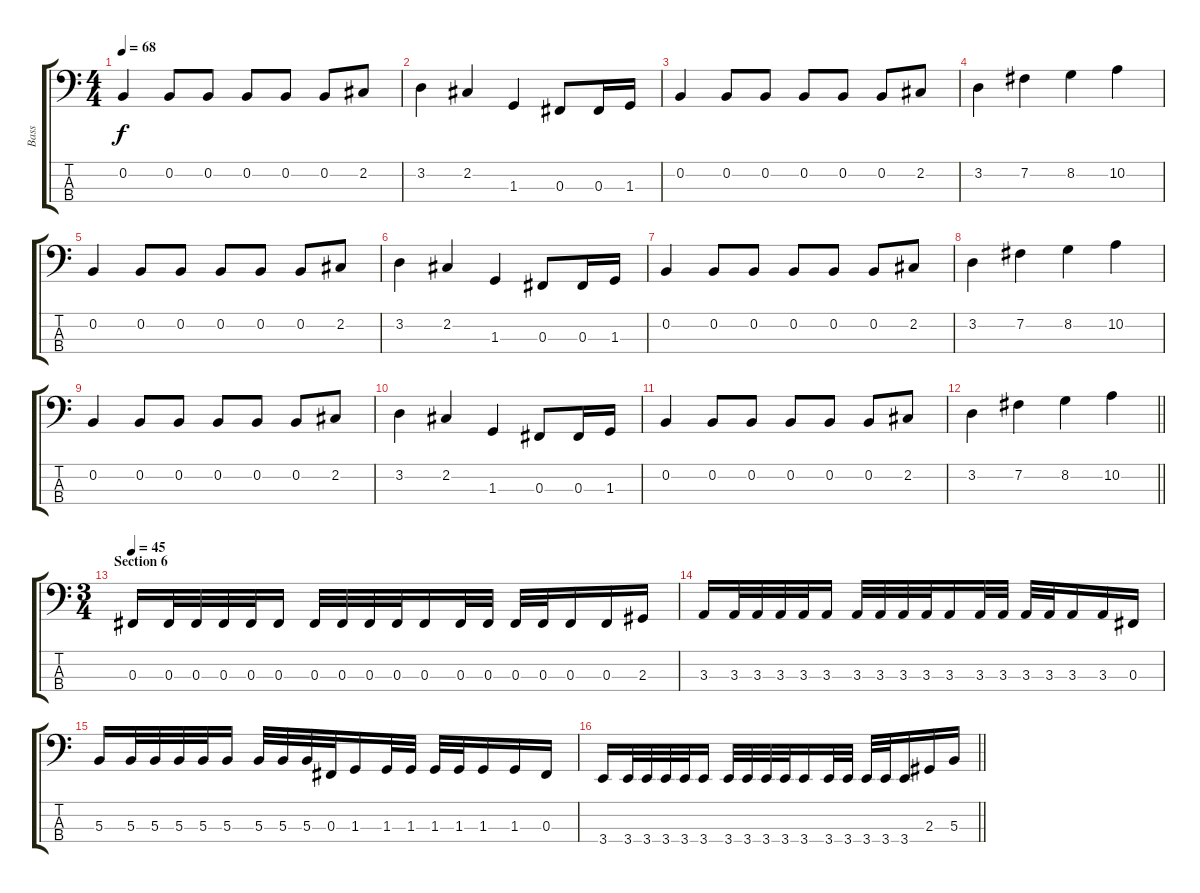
\track ("Bass" "Bass") {instrument electricbasspick}
\staff {score tabs}
\tuning (E2 B1 Gb1 Db1) {hide}
\ts (4 4)
\tempo 68
\clef f4
\ks c
0.2.4{dy f} 0.2.8 0.2.8 0.2.8 0.2.8 0.2.8 2.2.8 |
3.2.4 2.2.4 1.3.4 0.3.8 0.3.16 1.3.16 |
0.2.4 0.2.8 0.2.8 0.2.8 0.2.8 0.2.8 2.2.8 |
3.2.4 7.2.4 8.2.4 10.2.4 |
0.2.4 0.2.8 0.2.8 0.2.8 0.2.8 0.2.8 2.2.8 |
3.2.4 2.2.4 1.3.4 0.3.8 0.3.16 1.3.16 |
0.2.4 0.2.8 0.2.8 0.2.8 0.2.8 0.2.8 2.2.8 |
3.2.4 7.2.4 8.2.4 10.2.4 |
0.2.4 0.2.8 0.2.8 0.2.8 0.2.8 0.2.8 2.2.8 |
3.2.4 2.2.4 1.3.4 0.3.8 0.3.16 1.3.16 |
0.2.4 0.2.8 0.2.8 0.2.8 0.2.8 0.2.8 2.2.8 |
\barLineRight lightlight
3.2.4 7.2.4 8.2.4 10.2.4 |
\ts (3 4)
\section ("" "Section 6")
\tempo 45
0.3.16 0.3.32 0.3.32 0.3.32 0.3.32 0.3.16 0.3.32 0.3.32 0.3.32 0.3.32 0.3.16 0.3.32 0.3.32 0.3.32 0.3.32 0.3.16 0.3.16 2.3.16 |
3.3.16 3.3.32 3.3.32 3.3.32 3.3.32 3.3.16 3.3.32 3.3.32 3.3.32 3.3.32 3.3.16 3.3.32 3.3.32 3.3.32 3.3.32 3.3.16 3.3.16 0.3.16 |
5.3.16 5.3.32 5.3.32 5.3.32 5.3.32 5.3.16 5.3.32 5.3.32 5.3.32 0.3.32 1.3.16 1.3.32 1.3.32 1.3.32 1.3.32 1.3.16 1.3.16 0.3.16 |
\barLineRight lightlight
3.4.16 3.4.32 3.4.32 3.4.32 3.4.32 3.4.16 3.4.32 3.4.32 3.4.32 3.4.32 3.4.16 3.4.32 3.4.32 3.4.32 3.4.32 3.4.16 2.3.16 5.3.16
